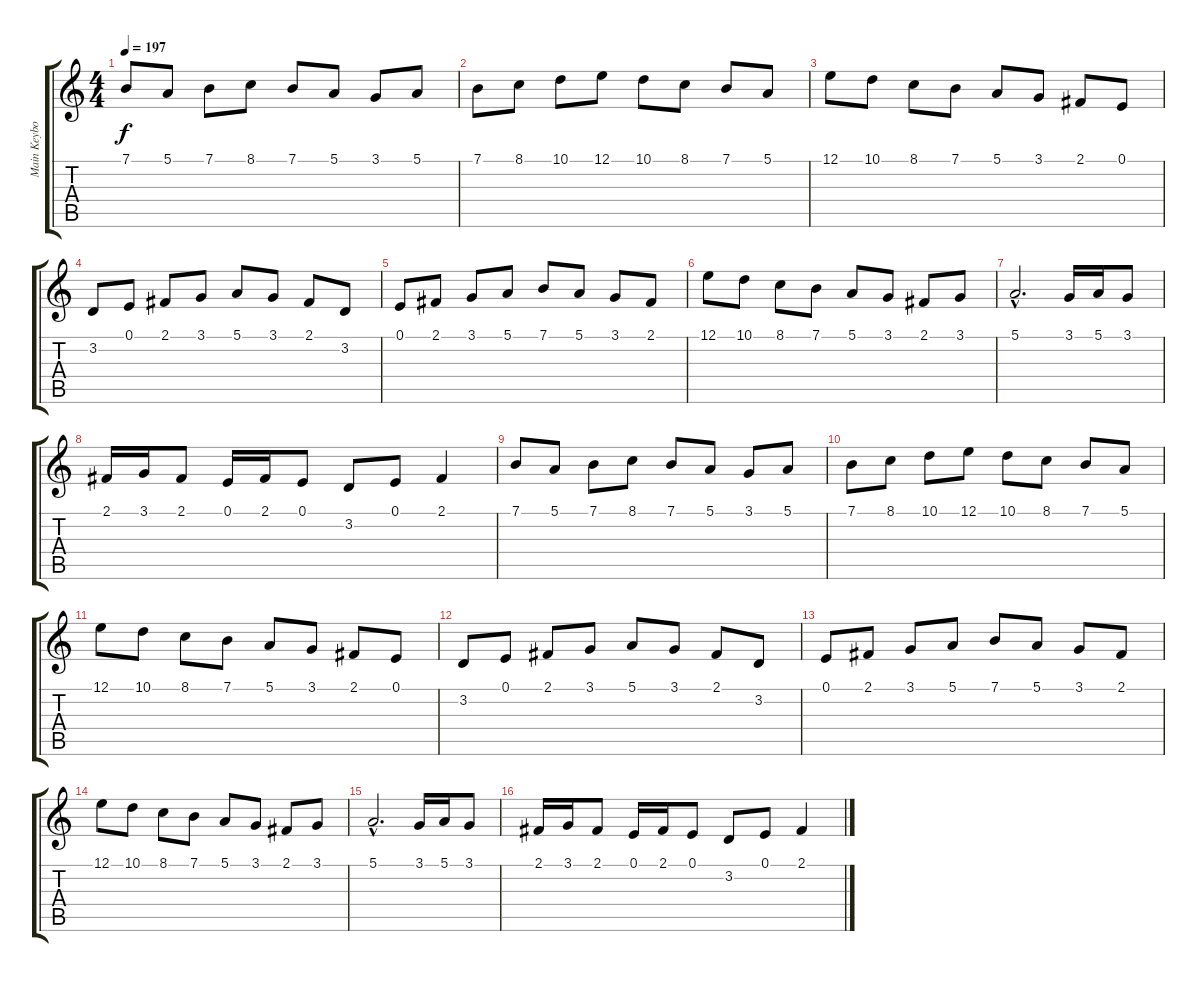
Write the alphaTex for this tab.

\track ("Main Keyboards" "Main Keybo") {instrument stringensemble1}
\staff {score tabs}
\tuning (E4 B3 G3 D3 A2 E2) {hide}
\ts (4 4)
\tempo 197
\clef g2
\ks c
7.1.8{dy f volume 14 balance 8 instrument stringensemble1} 5.1.8 7.1.8 8.1.8 7.1.8 5.1.8 3.1.8 5.1.8 |
7.1.8 8.1.8 10.1.8 12.1.8 10.1.8 8.1.8 7.1.8 5.1.8 |
12.1.8 10.1.8 8.1.8 7.1.8 5.1.8 3.1.8 2.1.8 0.1.8 |
3.2.8 0.1.8 2.1.8 3.1.8 5.1.8 3.1.8 2.1.8 3.2.8 |
0.1.8 2.1.8 3.1.8 5.1.8 7.1.8 5.1.8 3.1.8 2.1.8 |
12.1.8 10.1.8 8.1.8 7.1.8 5.1.8 3.1.8 2.1.8 3.1.8 |
5.1{hac}.2{d} 3.1.16 5.1.16 3.1.8 |
2.1.16 3.1.16 2.1.8 0.1.16 2.1.16 0.1.8 3.2.8 0.1.8 2.1.4 |
7.1.8 5.1.8 7.1.8 8.1.8 7.1.8 5.1.8 3.1.8 5.1.8 |
7.1.8 8.1.8 10.1.8 12.1.8 10.1.8 8.1.8 7.1.8 5.1.8 |
12.1.8 10.1.8 8.1.8 7.1.8 5.1.8 3.1.8 2.1.8 0.1.8 |
3.2.8 0.1.8 2.1.8 3.1.8 5.1.8 3.1.8 2.1.8 3.2.8 |
0.1.8 2.1.8 3.1.8 5.1.8 7.1.8 5.1.8 3.1.8 2.1.8 |
12.1.8 10.1.8 8.1.8 7.1.8 5.1.8 3.1.8 2.1.8 3.1.8 |
5.1{hac}.2{d} 3.1.16 5.1.16 3.1.8 |
2.1.16 3.1.16 2.1.8 0.1.16 2.1.16 0.1.8 3.2.8 0.1.8 2.1.4
